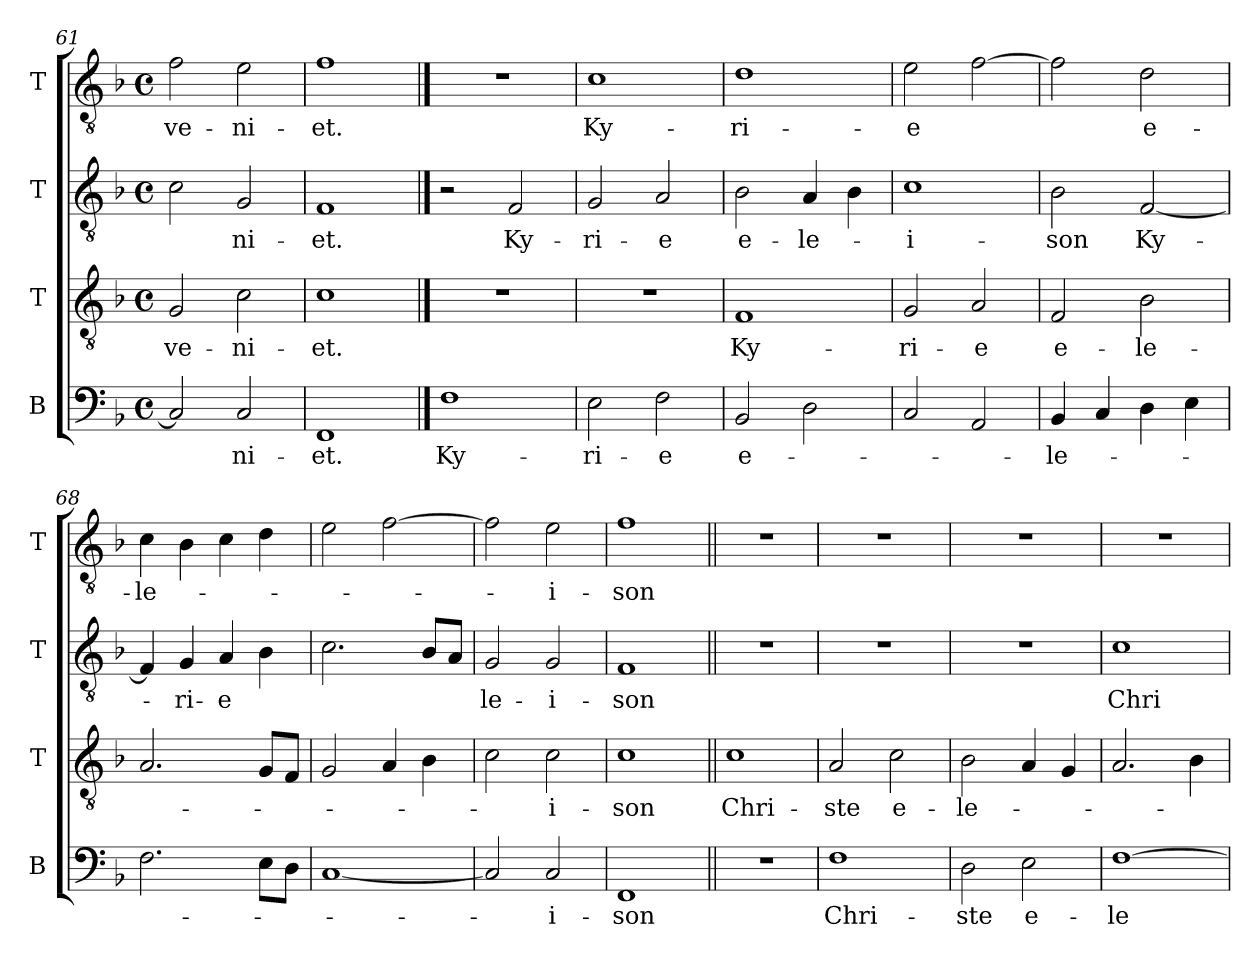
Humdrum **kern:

**kern	**text	**kern	**text	**kern	**text	**kern	**text
*part4	*part4	*part3	*part3	*part2	*part2	*part1	*part1
*staff4	*staff4	*staff3	*staff3	*staff2	*staff2	*staff1	*staff1
*I"B	*	*I"T	*	*I"T	*	*I"T	*
*I'B	*	*I'T	*	*I'T	*	*I'T	*
*clefF4	*	*clefGv2	*	*clefGv2	*	*clefGv2	*
*k[b-]	*	*k[b-]	*	*k[b-]	*	*k[b-]	*
*M4/4	*	*M4/4	*	*M4/4	*	*M4/4	*
*met(c)	*	*met(c)	*	*met(c)	*	*met(c)	*
=61	=61	=61	=61	=61	=61	=61	=61
2C/]	.	2G/	ve-	2c\	.	2f\	ve-
2C/	-ni-	2c\	-ni-	2G/	-ni-	2e\	-ni-
=62	=62	=62	=62	=62	=62	=62	=62
1FF	-et.	1c	-et.	1F	-et.	1f	-et.
!!LO:PB:g=z
==63	==63	==63	==63	==63	==63	==63	==63
1F	Ky-	1r	.	2r	.	1r	.
.	.	.	.	2F/	Ky-	.	.
=64	=64	=64	=64	=64	=64	=64	=64
2E\	-ri-	1r	.	2G/	-ri-	1c	Ky-
2F\	-e	.	.	2A/	-e	.	.
=65	=65	=65	=65	=65	=65	=65	=65
2BB-/	e-	1F	Ky-	2B-\	e-	1d	-ri-
2D\	.	.	.	4A/	-le-	.	.
.	.	.	.	4B-\	.	.	.
=66	=66	=66	=66	=66	=66	=66	=66
2C/	.	2G/	-ri-	1c	-i-	2e\	-e
2AA/	.	2A/	-e	.	.	[2f\	.
=67	=67	=67	=67	=67	=67	=67	=67
4BB-/	-le-	2F/	e-	2B-\	-son	2f\]	.
4C/	.	.	.	.	.	.	.
4D\	.	2B-\	-le-	[2F/	Ky-	2d\	e-
4E\	.	.	.	.	.	.	.
=68	=68	=68	=68	=68	=68	=68	=68
2.F\	.	2.A/	.	4F/]	.	4c\	-le-
.	.	.	.	4G/	-ri-	4B-\	.
.	.	.	.	4A/	-e	4c\	.
8E\L	.	8G/L	.	4B-\	.	4d\	.
8D\J	.	8F/J	.	.	.	.	.
=69	=69	=69	=69	=69	=69	=69	=69
[1C	.	2G/	.	2.c\	.	2e\	.
.	.	4A/	.	.	.	[2f\	.
.	.	4B-\	.	8B-/L	.	.	.
.	.	.	.	8A/J	.	.	.
=70	=70	=70	=70	=70	=70	=70	=70
2C/]	.	2c\	.	2G/	le-	2f\]	.
2C/	-i-	2c\	-i-	2G/	-i-	2e\	-i-
=71	=71	=71	=71	=71	=71	=71	=71
1FF	-son	1c	-son	1F	-son	1f	-son
!!LO:LB:g=z
=72||	=72||	=72||	=72||	=72||	=72||	=72||	=72||
1r	.	1c	Chri-	1r	.	1r	.
=73	=73	=73	=73	=73	=73	=73	=73
1F	Chri-	2A/	-ste	1r	.	1r	.
.	.	2c\	e-	.	.	.	.
=74	=74	=74	=74	=74	=74	=74	=74
2D\	-ste	2B-\	-le-	1r	.	1r	.
2E\	e-	4A/	.	.	.	.	.
.	.	4G/	.	.	.	.	.
=75	=75	=75	=75	=75	=75	=75	=75
[1F	-le-	2.A/	.	1c	Chri-	1r	.
.	.	4B-\	.	.	.	.	.
=	=	=	=	=	=	=	=
*-	*-	*-	*-	*-	*-	*-	*-
